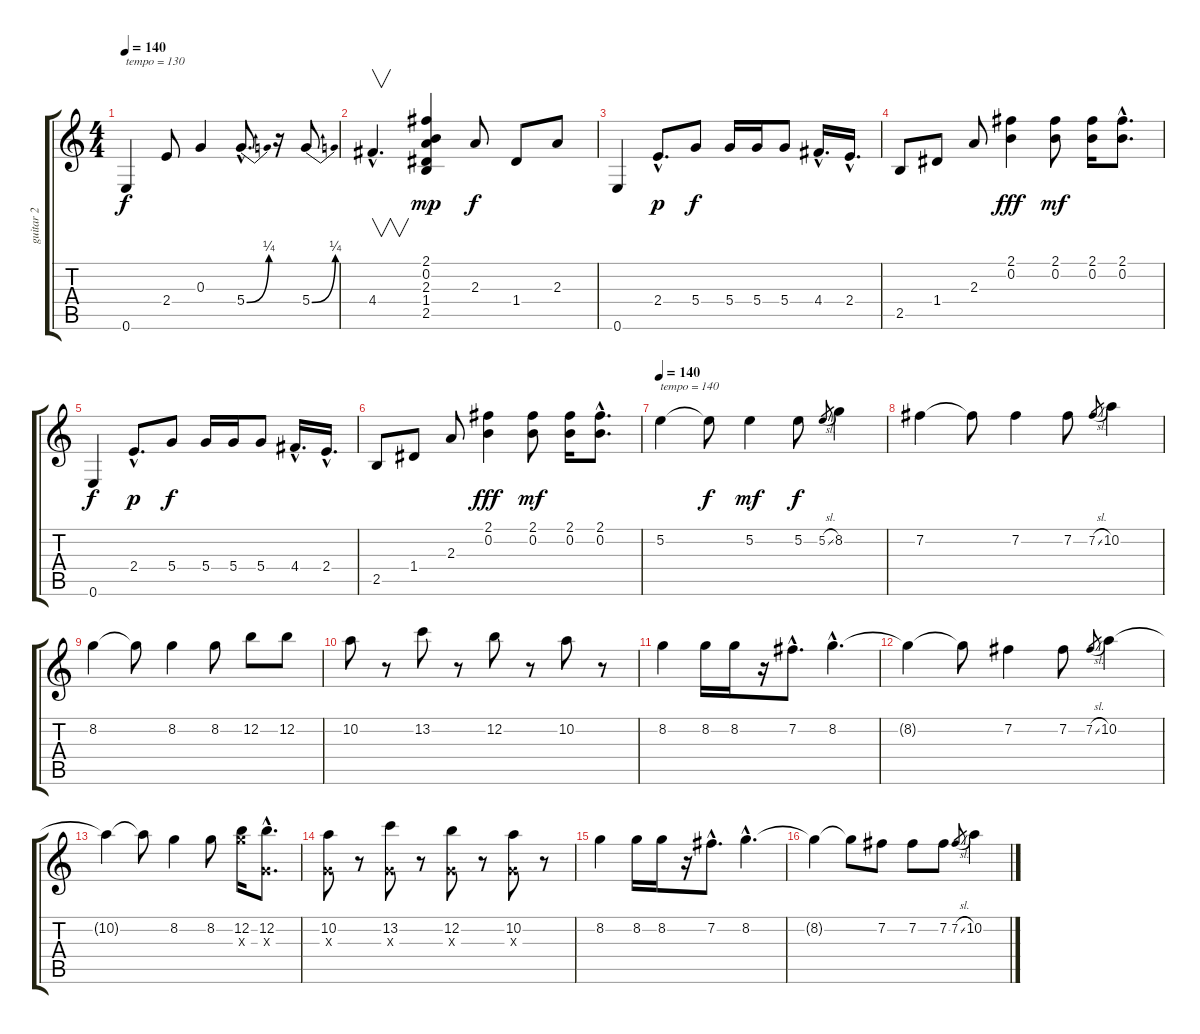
\track ("guitar 2" "guitar 2") {instrument acousticguitarsteel}
\staff {score tabs}
\tuning (E4 B3 G3 D3 A2 E2) {hide}
\ts (4 4)
\tempo 140
\clef g2
\ks c
0.6.4{txt "tempo = 130" dy f instrument acousticguitarsteel} 2.4.8 0.3.4 5.4{be (bend 0 0 60 1) hac}.8{d} r.16 5.4{be (bend 0 0 60 1)}.8 |
4.4{hac}.4{v d} (2.1 0.2 2.3 1.4 2.5).4{dy mp} 2.3.8{dy f} 1.4.8 2.3.8 |
0.6.4 2.4{hac}.8{d dy p} 5.4.8{dy f} 5.4.16 5.4.16 5.4.8 4.4{hac}.16{d} 2.4{hac}.16{d} |
2.5.8 1.4.8 2.3.8 (2.1 0.2).4{dy fff} (2.1 0.2).8{dy mf} (2.1 0.2).16 (2.1{hac} 0.2{hac}).8{d} |
0.6.4{dy f} 2.4{hac}.8{d dy p} 5.4.8{dy f} 5.4.16 5.4.16 5.4.8 4.4{hac}.16{d} 2.4{hac}.16{d} |
2.5.8 1.4.8 2.3.8 (2.1 0.2).4{dy fff} (2.1 0.2).8{dy mf} (2.1 0.2).16 (2.1{hac} 0.2{hac}).8{d} |
\tempo 140
5.2.4{txt "tempo = 140"} 5.2{t}.8{dy f} 5.2.4{dy mf} 5.2.8{dy f} 5.2{sl}.8{gr} 8.2.4 |
7.2.4 7.2{t}.8 7.2.4 7.2.8 7.2{sl}.8{gr} 10.2.4 |
8.2.4 8.2{t}.8 8.2.4 8.2.8 12.2.8 12.2.8 |
10.2.8 r.8 13.2.8 r.8 12.2.8 r.8 10.2.8 r.8 |
8.2.4 8.2.16 8.2.16 r.16 7.2{hac}.8{d} 8.2{hac}.4{d} |
8.2{t}.4 8.2{t}.8 7.2.4 7.2.8 7.2{sl}.8{gr} 10.2.4 |
10.2{t}.4 10.2{t}.8 8.2.4 8.2.8 (12.2 12.3{x}).16 (12.2{hac} 0.3{hac x}).8{d} |
(10.2 0.3{x}).8 r.8 (13.2 0.3{x}).8 r.8 (12.2 0.3{x}).8 r.8 (10.2 0.3{x}).8 r.8 |
8.2.4 8.2.16 8.2.16 r.16 7.2{hac}.8{d} 8.2{hac}.4{d} |
8.2{t}.4 8.2{t}.8 7.2.8 7.2.8 7.2.8 7.2{sl}.8{gr} 10.2.4
